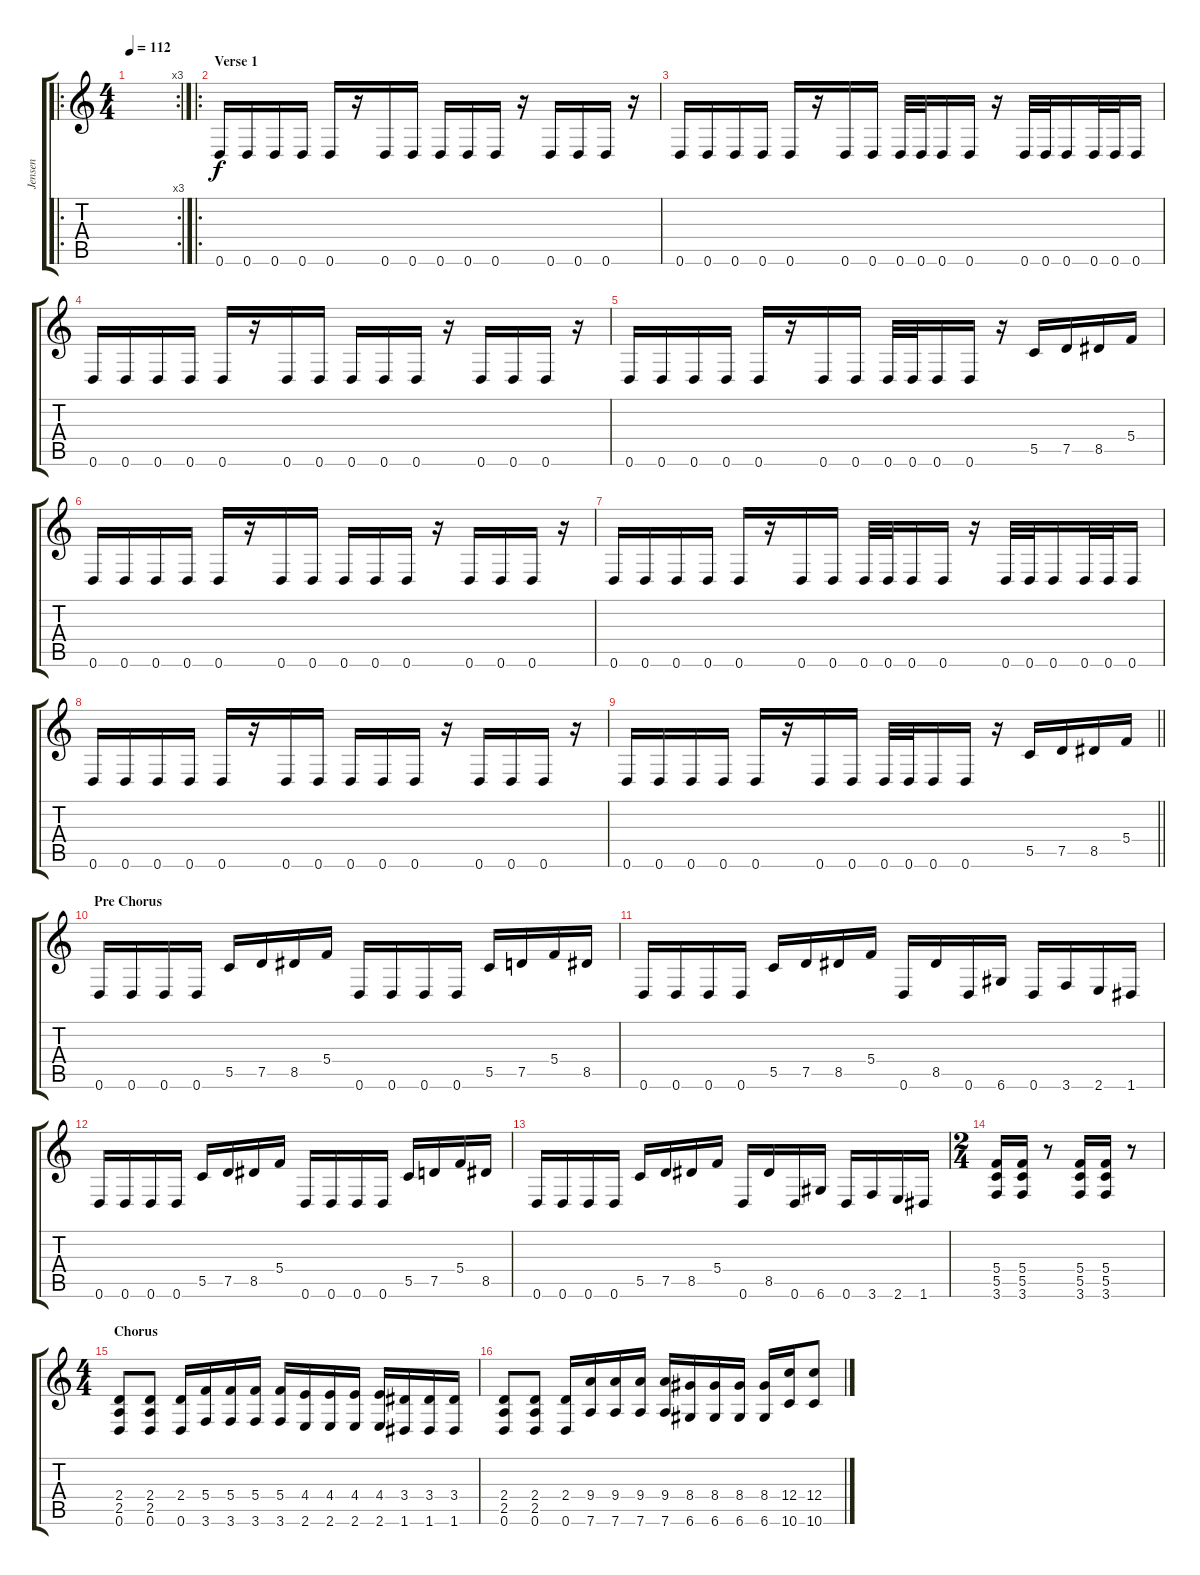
\track ("Jensen" "Jensen") {instrument distortionguitar}
\staff {score tabs}
\tuning (D4 A3 F3 C3 G2 D2) {hide}
\ro
\rc 3
\ts (4 4)
\tempo 112
\clef g2
\ks c
|
\ro
\section ("" "Verse 1")
0.6.16 0.6.16 0.6.16 0.6.16 0.6.16 r.16 0.6.16 0.6.16 0.6.16 0.6.16 0.6.16 r.16 0.6.16 0.6.16 0.6.16 r.16 |
0.6.16 0.6.16 0.6.16 0.6.16 0.6.16 r.16 0.6.16 0.6.16 0.6.32 0.6.32 0.6.16 0.6.16 r.16 0.6.32 0.6.32 0.6.16 0.6.32 0.6.32 0.6.16 |
0.6.16 0.6.16 0.6.16 0.6.16 0.6.16 r.16 0.6.16 0.6.16 0.6.16 0.6.16 0.6.16 r.16 0.6.16 0.6.16 0.6.16 r.16 |
0.6.16 0.6.16 0.6.16 0.6.16 0.6.16 r.16 0.6.16 0.6.16 0.6.32 0.6.32 0.6.16 0.6.16 r.16 5.5.16 7.5.16 8.5.16 5.4.16 |
0.6.16 0.6.16 0.6.16 0.6.16 0.6.16 r.16 0.6.16 0.6.16 0.6.16 0.6.16 0.6.16 r.16 0.6.16 0.6.16 0.6.16 r.16 |
0.6.16 0.6.16 0.6.16 0.6.16 0.6.16 r.16 0.6.16 0.6.16 0.6.32 0.6.32 0.6.16 0.6.16 r.16 0.6.32 0.6.32 0.6.16 0.6.32 0.6.32 0.6.16 |
0.6.16 0.6.16 0.6.16 0.6.16 0.6.16 r.16 0.6.16 0.6.16 0.6.16 0.6.16 0.6.16 r.16 0.6.16 0.6.16 0.6.16 r.16 |
\barLineRight lightlight
0.6.16 0.6.16 0.6.16 0.6.16 0.6.16 r.16 0.6.16 0.6.16 0.6.32 0.6.32 0.6.16 0.6.16 r.16 5.5.16 7.5.16 8.5.16 5.4.16 |
\section ("" "Pre Chorus")
0.6.16 0.6.16 0.6.16 0.6.16 5.5.16 7.5.16 8.5.16 5.4.16 0.6.16 0.6.16 0.6.16 0.6.16 5.5.16 7.5.16 5.4.16 8.5.16 |
0.6.16 0.6.16 0.6.16 0.6.16 5.5.16 7.5.16 8.5.16 5.4.16 0.6.16 8.5.16 0.6.16 6.6.16 0.6.16 3.6.16 2.6.16 1.6.16 |
0.6.16 0.6.16 0.6.16 0.6.16 5.5.16 7.5.16 8.5.16 5.4.16 0.6.16 0.6.16 0.6.16 0.6.16 5.5.16 7.5.16 5.4.16 8.5.16 |
0.6.16 0.6.16 0.6.16 0.6.16 5.5.16 7.5.16 8.5.16 5.4.16 0.6.16 8.5.16 0.6.16 6.6.16 0.6.16 3.6.16 2.6.16 1.6.16 |
\ts (2 4)
(5.4 5.5 3.6).16 (5.4 5.5 3.6).16 r.8 (5.4 5.5 3.6).16 (5.4 5.5 3.6).16 r.8 |
\ts (4 4)
\section ("" "Chorus")
(2.4 2.5 0.6).8 (2.4 2.5 0.6).8 (2.4 0.6).16 (5.4 3.6).16 (5.4 3.6).16 (5.4 3.6).16 (5.4 3.6).16 (4.4 2.6).16 (4.4 2.6).16 (4.4 2.6).16 (4.4 2.6).16 (3.4 1.6).16 (3.4 1.6).16 (3.4 1.6).16 |
(2.4 2.5 0.6).8 (2.4 2.5 0.6).8 (2.4 0.6).16 (9.4 7.6).16 (9.4 7.6).16 (9.4 7.6).16 (9.4 7.6).16 (8.4 6.6).16 (8.4 6.6).16 (8.4 6.6).16 (8.4 6.6).16 (12.4 10.6).16 (12.4 10.6).8
